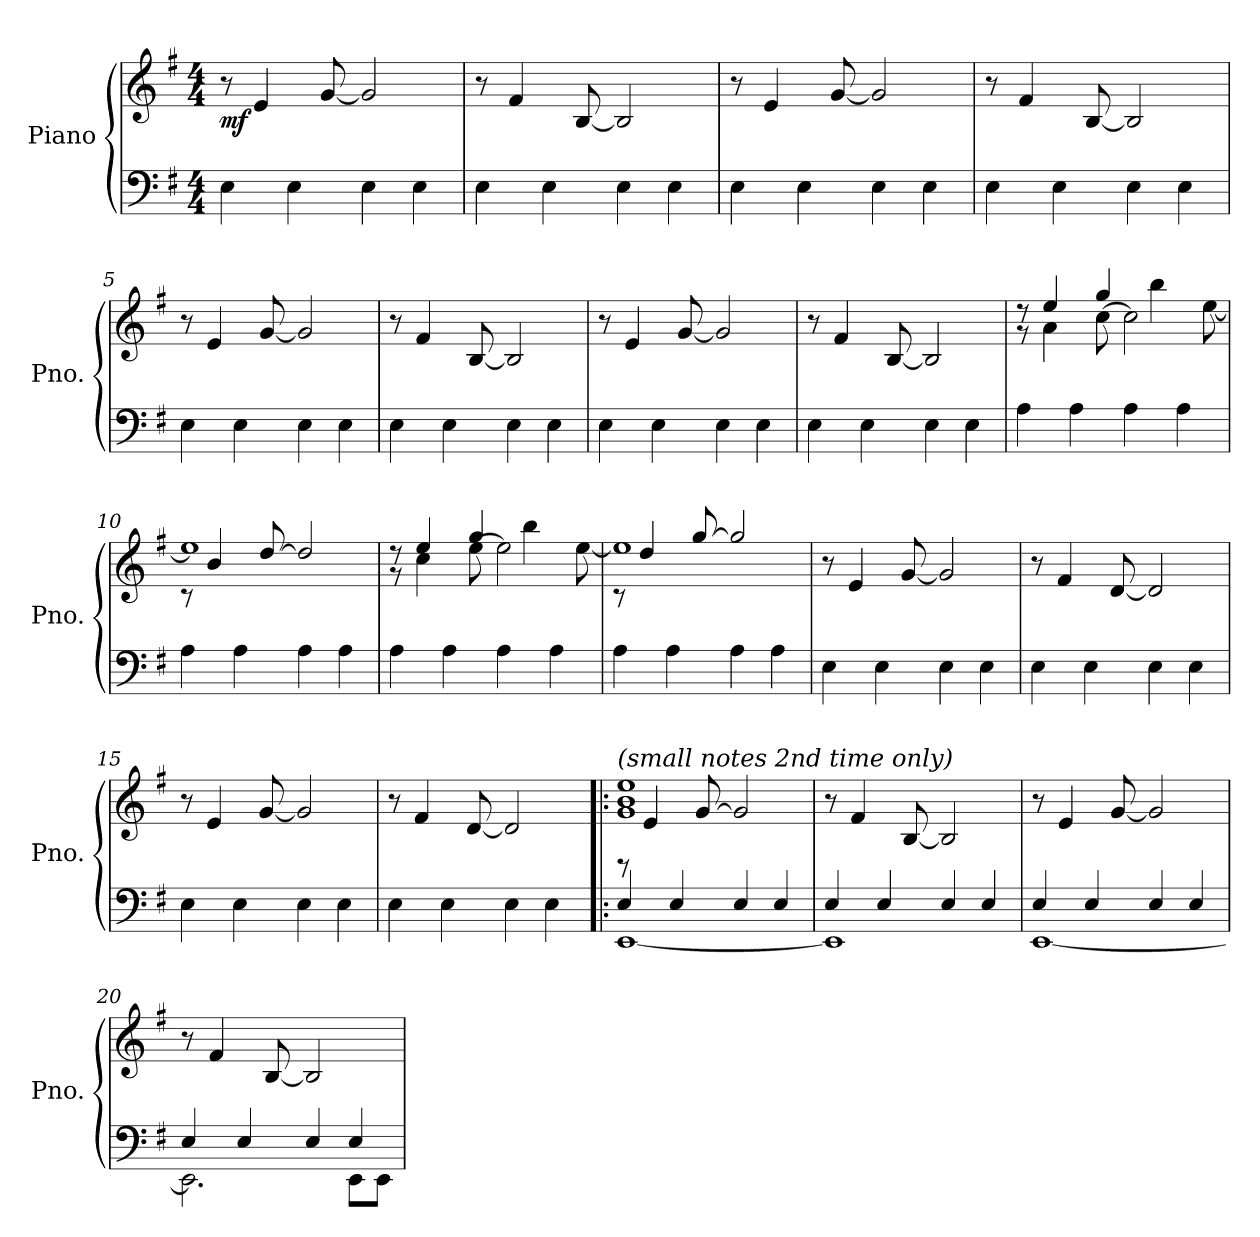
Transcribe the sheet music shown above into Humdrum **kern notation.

**kern	**kern	**dynam
*part1	*part1	*part1
*staff2	*staff1	*staff1/2
*I"Piano	*	*
*I'Pno.	*	*
*clefF4	*clefG2	*
*k[f#]	*k[f#]	*
*M4/4	*M4/4	*
*MM127	*MM127	*
=1	=1	=1
!	!	!LO:DY:b
4E\	8r	mf
.	4e/	.
4E\	.	.
.	[8g/	.
4E\	2g/]	.
4E\	.	.
=2	=2	=2
4E\	8r	.
.	4f#/	.
4E\	.	.
.	[8B/	.
4E\	2B/]	.
4E\	.	.
=3	=3	=3
4E\	8r	.
.	4e/	.
4E\	.	.
.	[8g/	.
4E\	2g/]	.
4E\	.	.
=4	=4	=4
4E\	8r	.
.	4f#/	.
4E\	.	.
.	[8B/	.
4E\	2B/]	.
4E\	.	.
=5	=5	=5
4E\	8r	.
.	4e/	.
4E\	.	.
.	[8g/	.
4E\	2g/]	.
4E\	.	.
=6	=6	=6
4E\	8r	.
.	4f#/	.
4E\	.	.
.	[8B/	.
4E\	2B/]	.
4E\	.	.
!!LO:LB:g=z
=7	=7	=7
4E\	8r	.
.	4e/	.
4E\	.	.
.	[8g/	.
4E\	2g/]	.
4E\	.	.
=8	=8	=8
4E\	8r	.
.	4f#/	.
4E\	.	.
.	[8B/	.
4E\	2B/]	.
4E\	.	.
=9	=9	=9
*	*^	*
4A\	8r	8r	.
.	4a\	4ee/	.
4A\	.	.	.
.	[8cc\	4gg/	.
4A\	2cc\]	.	.
.	.	4bb\	.
4A\	.	.	.
.	.	[8ee\	.
=10	=10	=10	=10
4A\	8rc	1ee]	.
.	4b/	.	.
4A\	.	.	.
.	[8dd/	.	.
4A\	2dd/]	.	.
4A\	.	.	.
!!LO:LB:g=z	!!
=11	=11	=11	=11
4A\	8r	8r	.
.	4cc\	4ee/	.
4A\	.	.	.
.	[8ee\	4gg/	.
4A\	2ee\]	.	.
.	.	4bb\	.
4A\	.	.	.
.	.	[8ee\	.
=12	=12	=12	=12
4A\	8rc	1ee]	.
.	4dd/	.	.
4A\	.	.	.
.	[8gg/	.	.
4A\	2gg/]	.	.
4A\	.	.	.
*	*v	*v	*
=13	=13	=13
4E\	8r	.
.	4e/	.
4E\	.	.
.	[8g/	.
4E\	2g/]	.
4E\	.	.
=14	=14	=14
4E\	8r	.
.	4f#/	.
4E\	.	.
.	[8d/	.
4E\	2d/]	.
4E\	.	.
=15	=15	=15
4E\	8r	.
.	4e/	.
4E\	.	.
.	[8g/	.
4E\	2g/]	.
4E\	.	.
!!LO:LB:g=z
=16	=16	=16
4E\	8r	.
.	4f#/	.
4E\	.	.
.	[8d/	.
4E\	2d/]	.
4E\	.	.
=17!|:	=17!|:	=17!|:
*^	*^	*
!	!	!LO:TX:a:i:t=(small notes 2nd time only)	!	!
4E/	[1EE	8rD	1g 1b 1ee	.
.	.	4e/	.	.
4E/	.	.	.	.
.	.	[8g/	.	.
4E/	.	2g/]	.	.
4E/	.	.	.	.
*	*	*v	*v	*
=18	=18	=18	=18
4E/	1EE]	8r	.
.	.	4f#/	.
4E/	.	.	.
.	.	[8B/	.
4E/	.	2B/]	.
4E/	.	.	.
=19	=19	=19	=19
4E/	[1EE	8r	.
.	.	4e/	.
4E/	.	.	.
.	.	[8g/	.
4E/	.	2g/]	.
4E/	.	.	.
=20	=20	=20	=20
4E/	2.EE\]	8r	.
.	.	4f#/	.
4E/	.	.	.
.	.	[8B/	.
4E/	.	2B/]	.
4E/	8EE\L	.	.
.	8EE\J	.	.
*v	*v	*	*
=	=	=
*-	*-	*-
